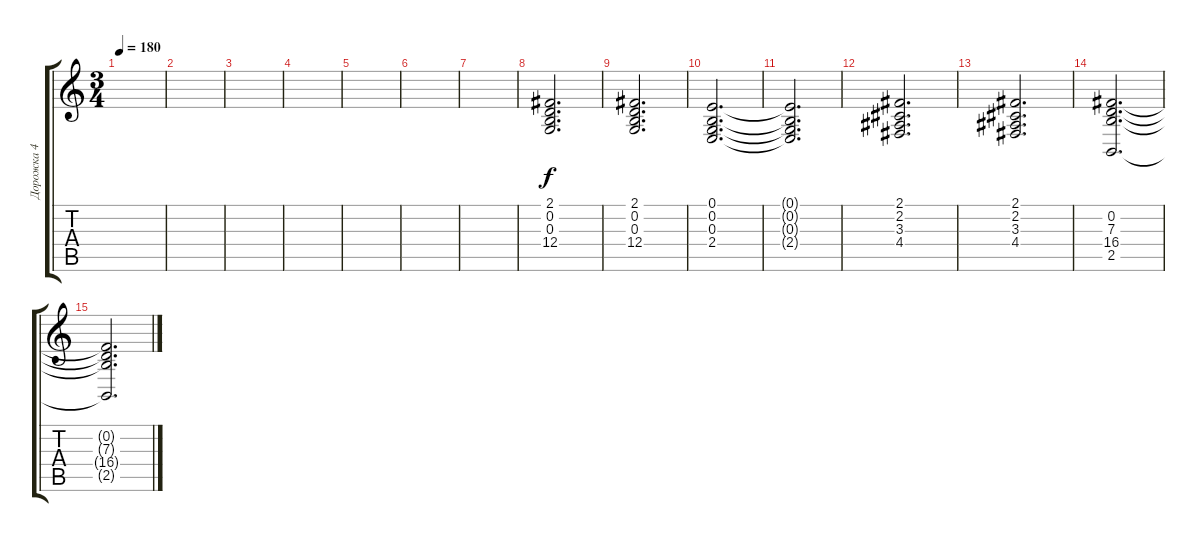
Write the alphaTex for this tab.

\track ("Дорожка 4" "Дорожка 4") {instrument acousticgrandpiano}
\staff {score tabs}
\tuning (E4 B3 G3 D3 A2 E2) {hide}
\ts (3 4)
\tempo 180
\clef g2
\ks c
|
|
|
|
|
|
|
(2.1 0.2 0.3 12.4).2{d} |
(2.1 0.2 0.3 12.4).2{d} |
(0.1 0.2 0.3 2.4).2{d} |
(0.1{t} 0.2{t} 0.3{t} 2.4{t}).2{d} |
(2.1 2.2 3.3 4.4).2{d} |
(2.1 2.2 3.3 4.4).2{d} |
(0.2 7.3 16.4 2.5).2{d} |
(0.2{t} 7.3{t} 16.4{t} 2.5{t}).2{d}
